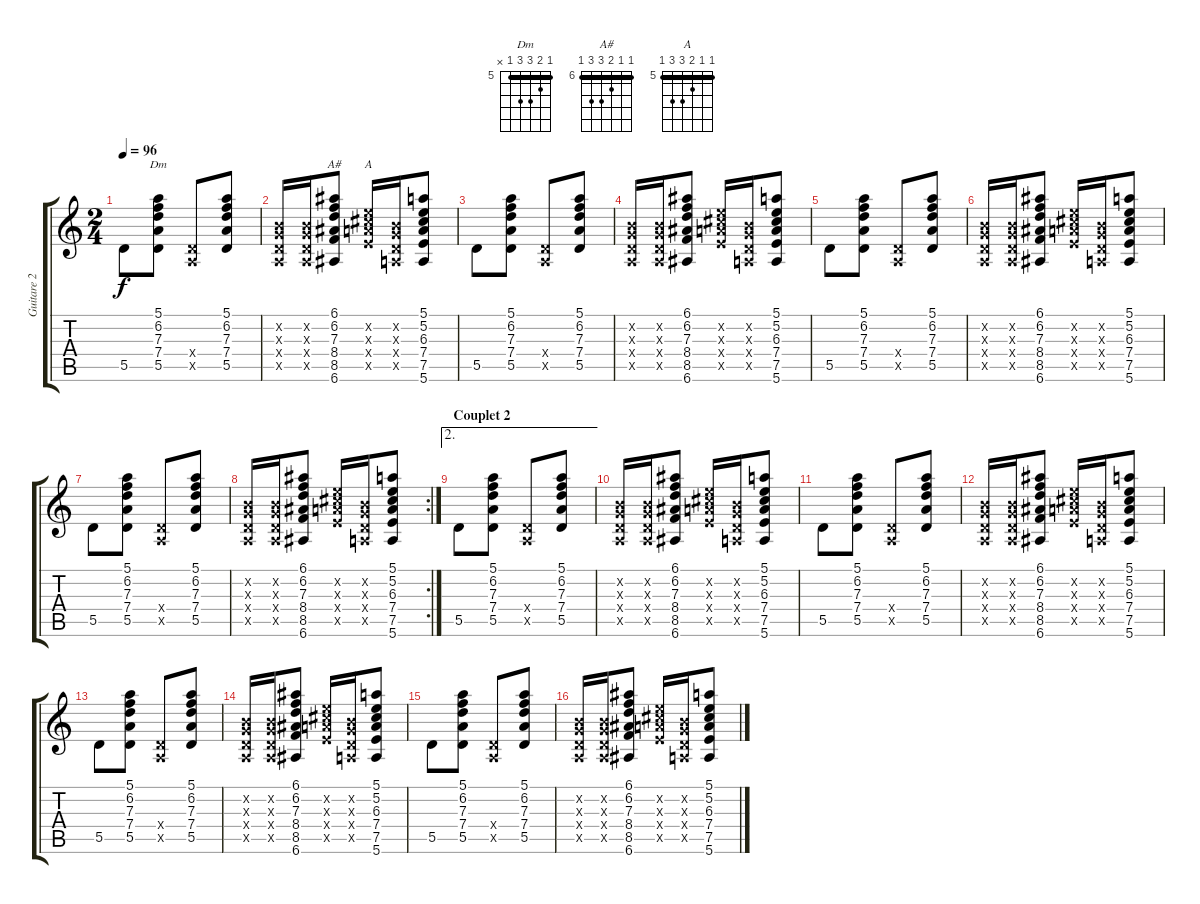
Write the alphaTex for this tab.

\track ("Guitare 2" "Guitare 2") {instrument acousticguitarsteel}
\staff {score tabs}
\tuning (E4 B3 G3 D3 A2 E2) {hide}
\chord ("Dm" 5 6 7 7 5 x) {firstfret 5 barre 5}
\chord ("A#" 6 6 7 8 8 6) {firstfret 6 barre 6}
\chord ("A" 5 5 6 7 7 5) {firstfret 5 barre 5}
\ts (2 4)
\tempo 96
\clef g2
\ks c
5.5.8{dy f} (5.1 6.2 7.3 7.4 5.5).8{ch "Dm"} (0.4{x} 0.5{x}).8 (5.1 6.2 7.3 7.4 5.5).8 |
(0.2{x} 0.3{x} 0.4{x} 0.5{x}).16 (0.2{x} 0.3{x} 0.4{x} 0.5{x}).16 (6.1 6.2 7.3 8.4 8.5 6.6).8{ch "A#"} (5.2{x} 6.3{x} 7.4{x} 7.5{x}).16{ch "A"} (0.2{x} 0.3{x} 0.4{x} 0.5{x}).16 (5.1 5.2 6.3 7.4 7.5 5.6).8 |
5.5.8 (5.1 6.2 7.3 7.4 5.5).8 (0.4{x} 0.5{x}).8 (5.1 6.2 7.3 7.4 5.5).8 |
(0.2{x} 0.3{x} 0.4{x} 0.5{x}).16 (0.2{x} 0.3{x} 0.4{x} 0.5{x}).16 (6.1 6.2 7.3 8.4 8.5 6.6).8 (5.2{x} 6.3{x} 7.4{x} 7.5{x}).16 (0.2{x} 0.3{x} 0.4{x} 0.5{x}).16 (5.1 5.2 6.3 7.4 7.5 5.6).8 |
5.5.8 (5.1 6.2 7.3 7.4 5.5).8 (0.4{x} 0.5{x}).8 (5.1 6.2 7.3 7.4 5.5).8 |
(0.2{x} 0.3{x} 0.4{x} 0.5{x}).16 (0.2{x} 0.3{x} 0.4{x} 0.5{x}).16 (6.1 6.2 7.3 8.4 8.5 6.6).8 (5.2{x} 6.3{x} 7.4{x} 7.5{x}).16 (0.2{x} 0.3{x} 0.4{x} 0.5{x}).16 (5.1 5.2 6.3 7.4 7.5 5.6).8 |
5.5.8 (5.1 6.2 7.3 7.4 5.5).8 (0.4{x} 0.5{x}).8 (5.1 6.2 7.3 7.4 5.5).8 |
\rc 2
(0.2{x} 0.3{x} 0.4{x} 0.5{x}).16 (0.2{x} 0.3{x} 0.4{x} 0.5{x}).16 (6.1 6.2 7.3 8.4 8.5 6.6).8 (5.2{x} 6.3{x} 7.4{x} 7.5{x}).16 (0.2{x} 0.3{x} 0.4{x} 0.5{x}).16 (5.1 5.2 6.3 7.4 7.5 5.6).8 |
\ae 2
\section ("" "Couplet 2")
5.5.8 (5.1 6.2 7.3 7.4 5.5).8 (0.4{x} 0.5{x}).8 (5.1 6.2 7.3 7.4 5.5).8 |
(0.2{x} 0.3{x} 0.4{x} 0.5{x}).16 (0.2{x} 0.3{x} 0.4{x} 0.5{x}).16 (6.1 6.2 7.3 8.4 8.5 6.6).8 (5.2{x} 6.3{x} 7.4{x} 7.5{x}).16 (0.2{x} 0.3{x} 0.4{x} 0.5{x}).16 (5.1 5.2 6.3 7.4 7.5 5.6).8 |
5.5.8 (5.1 6.2 7.3 7.4 5.5).8 (0.4{x} 0.5{x}).8 (5.1 6.2 7.3 7.4 5.5).8 |
(0.2{x} 0.3{x} 0.4{x} 0.5{x}).16 (0.2{x} 0.3{x} 0.4{x} 0.5{x}).16 (6.1 6.2 7.3 8.4 8.5 6.6).8 (5.2{x} 6.3{x} 7.4{x} 7.5{x}).16 (0.2{x} 0.3{x} 0.4{x} 0.5{x}).16 (5.1 5.2 6.3 7.4 7.5 5.6).8 |
5.5.8 (5.1 6.2 7.3 7.4 5.5).8 (0.4{x} 0.5{x}).8 (5.1 6.2 7.3 7.4 5.5).8 |
(0.2{x} 0.3{x} 0.4{x} 0.5{x}).16 (0.2{x} 0.3{x} 0.4{x} 0.5{x}).16 (6.1 6.2 7.3 8.4 8.5 6.6).8 (5.2{x} 6.3{x} 7.4{x} 7.5{x}).16 (0.2{x} 0.3{x} 0.4{x} 0.5{x}).16 (5.1 5.2 6.3 7.4 7.5 5.6).8 |
5.5.8 (5.1 6.2 7.3 7.4 5.5).8 (0.4{x} 0.5{x}).8 (5.1 6.2 7.3 7.4 5.5).8 |
(0.2{x} 0.3{x} 0.4{x} 0.5{x}).16 (0.2{x} 0.3{x} 0.4{x} 0.5{x}).16 (6.1 6.2 7.3 8.4 8.5 6.6).8 (5.2{x} 6.3{x} 7.4{x} 7.5{x}).16 (0.2{x} 0.3{x} 0.4{x} 0.5{x}).16 (5.1 5.2 6.3 7.4 7.5 5.6).8
